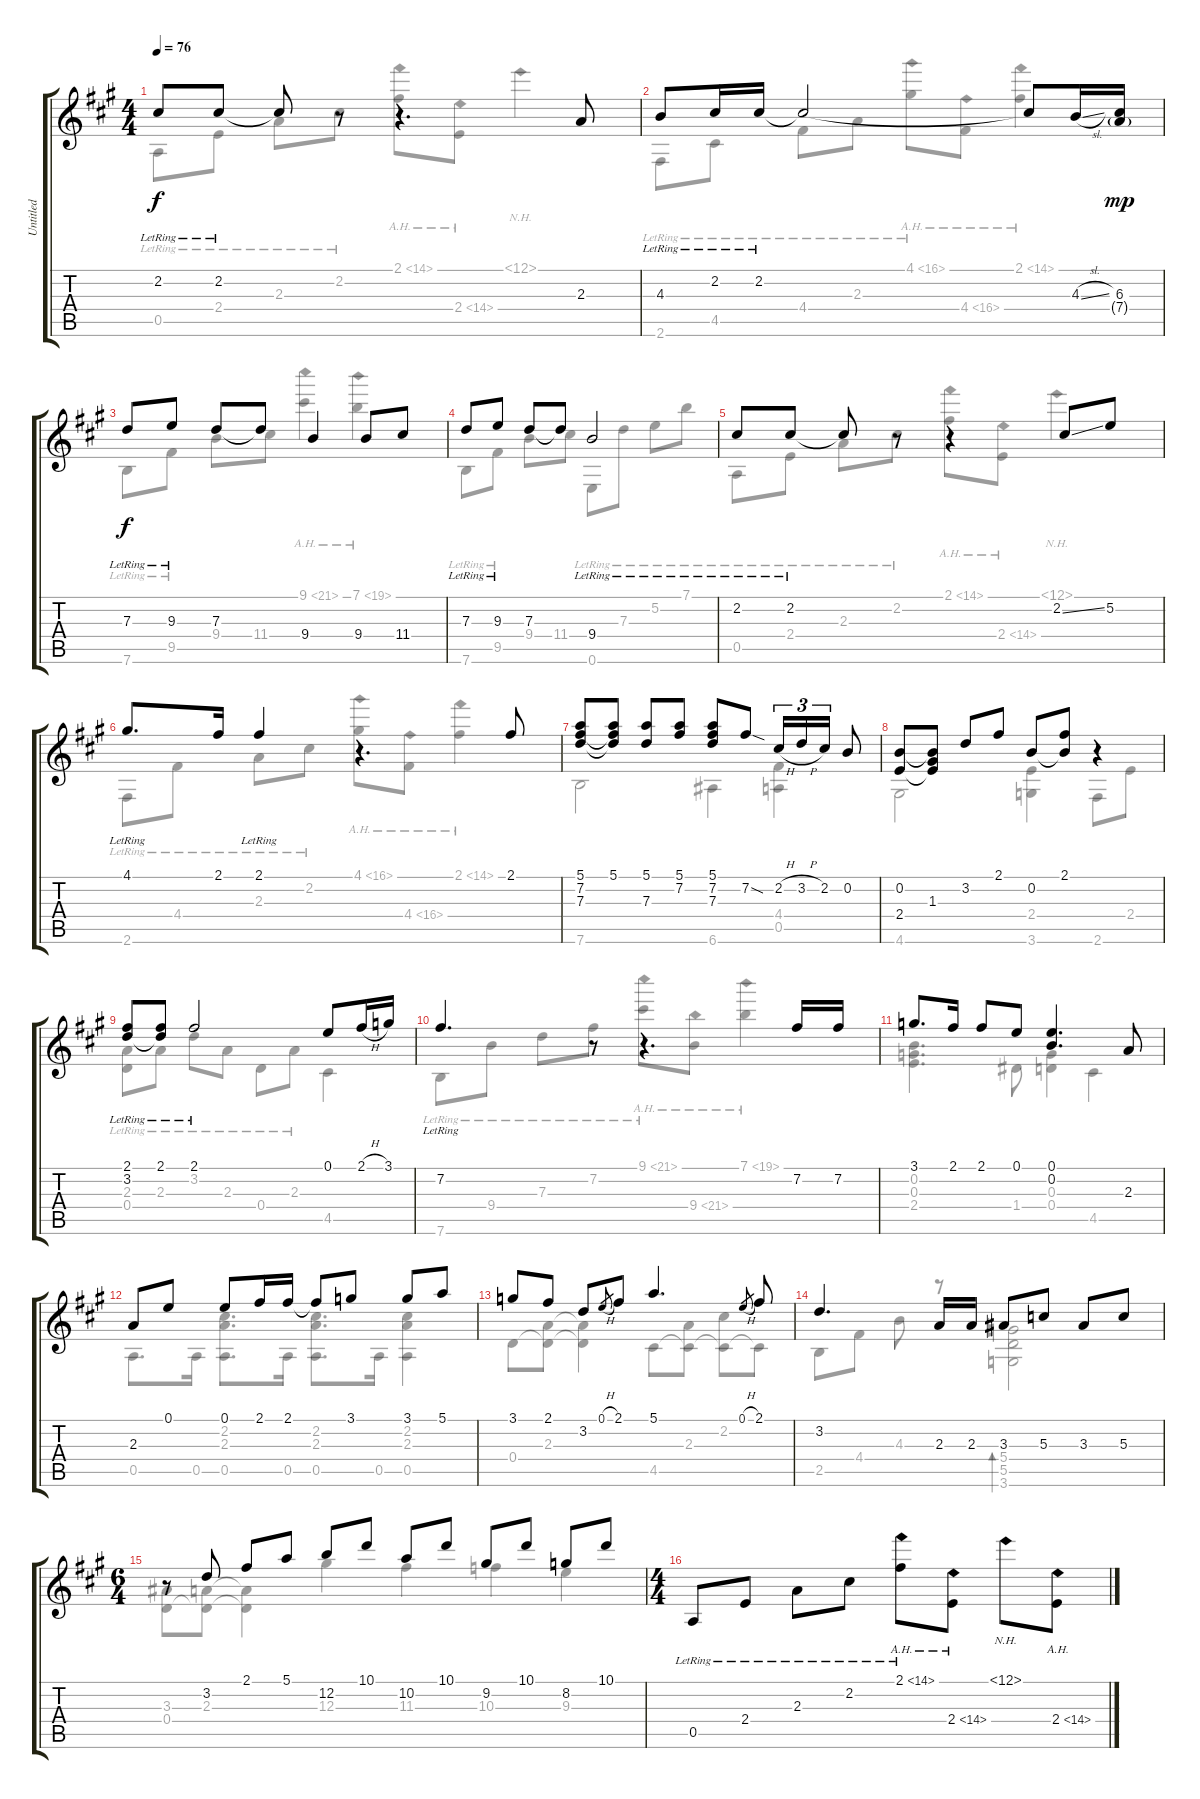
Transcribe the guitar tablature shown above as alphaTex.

\track ("Untitled" "Untitled") {instrument acousticguitarnylon}
\staff {score tabs}
\tuning (E4 B3 G3 D3 A2 E2) {hide}
\voice
\ts (4 4)
\tempo 76
\clef g2
\ks a
2.2{lr}.8{dy f} 2.2{lr}.8 2.2{t}.8 r.8 r.4{d} 2.3.8 |
4.3{lr}.8 2.2{lr}.16 2.2{lr}.16 2.2{t}.2 2.2{t}.8 4.3{sl}.16 (6.3 7.4{g}).16{dy mp} |
7.3{lr}.8{dy f} 9.3{lr}.8 7.3.8 7.3{t}.8 9.4.4 9.4.8 11.4.8 |
7.3{lr}.8 9.3{lr}.8 7.3.8 7.3{t}.8 9.4{lr}.2 |
2.2{lr}.8 2.2{lr}.8 2.2{t}.8 r.8 r.4 2.2{ss}.8 5.2.8 |
4.1{lr}.8{d} 2.1.16 2.1{lr}.4 r.4{d} 2.1.8 |
(5.1 7.2 7.3).8 (5.1 7.2{t} 7.3{t}).8 (5.1 7.3).8 (5.1 7.2).8 (5.1 7.2 7.3).8 7.2{sod}.8 2.2{h}.16{tu (3 2)} 3.2{h}.16{tu (3 2)} 2.2.16{tu (3 2)} 0.2.8 |
(0.2 2.4).8 (0.2{t} 1.3 2.4{t}).8 3.2.8 2.1.8 0.2.8 (2.1 0.2{t}).8 r.4 |
(2.1{lr} 3.2{lr}).8 (2.1{lr} 3.2{t}).8 2.1{lr}.2 0.1.8 2.1{h}.16 3.1.16 |
7.2{lr}.4{d} r.8 r.4{d} 7.2.16 7.2.16 |
3.1.8{d} 2.1.16 2.1.8 0.1.8 (0.1 0.2).4{d} 2.3.8 |
2.3.8 0.1.8 0.1.8 2.1.16 2.1.16 2.1{t}.8 3.1.8 3.1.8 5.1.8 |
3.1.8 2.1.8 3.2.8 0.1{h}.8{gr} 2.1.8 5.1.4{d} 0.1{h}.8{gr} 2.1.8 |
3.2.4{d} 2.3.16 2.3.16 3.3.8 5.3.8 3.3.8 5.3.8 |
\ts (6 4)
r.8 3.2.8 2.1.8 5.1.8 12.2.8 10.1.8 10.2.8 10.1.8 9.2.8 10.1.8 8.2.8 10.1.8 |
\ts (4 4)
0.5{lr}.8 2.4{lr}.8 2.3{lr}.8 2.2{lr}.8 2.1{ah 12 lr}.8 2.4{ah 12}.8 12.1{nh}.8 2.4{ah 12}.8
\voice
\clef g2
\ottava regular
\simile none
\ks a
0.5{lr}.8{dy f} 2.4{lr}.8 2.3{lr}.8 2.2{lr}.8 2.1{ah 12}.8 2.4{ah 12}.8 12.1{nh}.4 |
2.6{lr}.8 4.5{lr}.8 4.4{lr}.8 2.3{lr}.8 4.1{ah 12 lr}.8 4.4{ah 12}.8 2.1{ah 12}.4 |
7.6{lr}.8 9.5{lr}.8 9.4.8 11.4.8 9.1{ah 12}.4 7.1{ah 12}.4 |
7.6{lr}.8 9.5{lr}.8 9.4.8 11.4.8 0.6{lr}.8 7.3{lr}.8 5.2{lr}.8 7.1{lr}.8 |
0.5{lr}.8 2.4{lr}.8 2.3{lr}.8 2.2{lr}.8 2.1{ah 12}.8 2.4{ah 12}.8 12.1{nh}.4 |
2.6{lr}.8 4.4{lr}.8 2.3{lr}.8 2.2{lr}.8 4.1{ah 12}.8 4.4{ah 12}.8 2.1{ah 12}.4 |
7.6.2 6.6.4 (4.4 0.5).4 |
4.6.2 (2.4 3.6).4 2.6.8 2.4.8 |
(2.3{lr} 0.4{lr}).8 2.3{lr}.8 3.2{lr}.8 2.3{lr}.8 0.4{lr}.8 2.3{lr}.8 4.5.4 |
7.6{lr}.8 9.4{lr}.8 7.3{lr}.8 7.2{lr}.8 9.1{ah 12 lr}.8 9.4{ah 12}.8 7.1{ah 12}.4 |
(0.2 0.3 2.4).4{d} 1.4.8 (0.3 0.4).4 4.5.4 |
0.5.8{d} 0.5.16 (2.2 2.3 0.5).8{d} 0.5.16 (2.2 2.3 0.5).8{d} 0.5.16 (2.2 2.3 0.5).4 |
0.4.8 (2.3 0.4{t}).8 (2.3{t} 0.4{t}).4 4.5.8 (2.3 4.5{t}).8 (2.2 4.5{t}).8 4.5{t}.8 |
2.5.8 4.4.8 4.3.8 r.8 (5.4 5.5 3.6).2{bd 30} |
(3.3 0.4).8 (2.3 0.4{t}).8 (2.3{t} 0.4{t}).4 12.3.4 11.3.4 10.3.4 9.3.4 |
